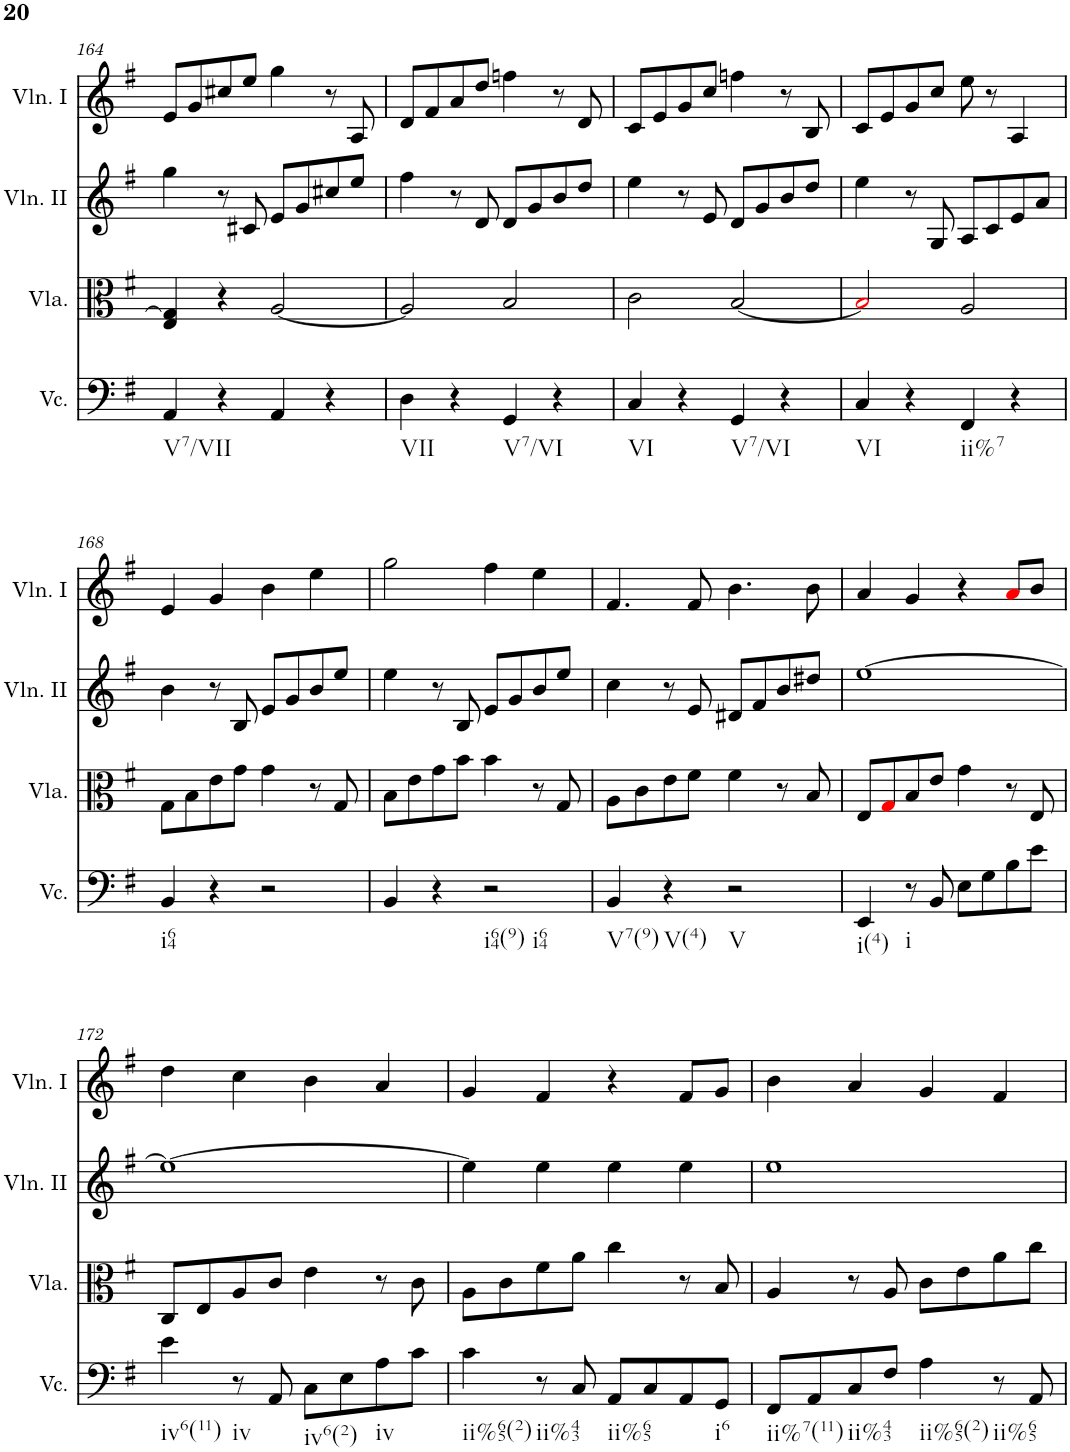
**kern	**kern	**kern	**kern
*part4	*part3	*part2	*part1
*staff4	*staff3	*staff2	*staff1
*I"Violoncello	*I"Viola	*I"Violino II	*I"Violino I
*I'Vc.	*I'Vla.	*I'Vln. II	*I'Vln. I
!!LO:PB:g=z
*clefF4	*clefC3	*clefG2	*clefG2
*k[f#]	*k[f#]	*k[f#]	*k[f#]
*M4/4	*M4/4	*M4/4	*M4/4
=164	=164	=164	=164
!LO:TX:b:t=V7/VII	!	!	!
4AA/	4E/ 4G/]	4gg\	8e/L
.	.	.	8g/
4r	4r	8r	8cc#X/
.	.	8c#X/	8ee/J
4AA/	[2A/	8e/L	4gg\
.	.	8g/	.
4r	.	8cc#X/	8r
.	.	8ee/J	8A/
=165	=165	=165	=165
!LO:TX:b:t=VII	!	!	!
4D\	2A/]	4ff#\	8d/L
.	.	.	8f#/
4r	.	8r	8a/
.	.	8d/	8dd/J
!LO:TX:b:t=V7/VI	!	!	!
4GG/	2B/	8d/L	4ffn\
.	.	8g/	.
4r	.	8b/	8r
.	.	8dd/J	8d/
=166	=166	=166	=166
!LO:TX:b:t=VI	!	!	!
4C/	2c\	4ee\	8c/L
.	.	.	8e/
4r	.	8r	8g/
.	.	8e/	8cc/J
!LO:TX:b:t=V7/VI	!	!	!
4GG/	[2B/	8d/L	4ffn\
.	.	8g/	.
4r	.	8b/	8r
.	.	8dd/J	8B/
=167	=167	=167	=167
!LO:TX:b:t=VI	!	!	!
4C/	2Bi/]	4ee\	8c/L
.	.	.	8e/
4r	.	8r	8g/
.	.	8G/	8cc/J
!LO:TX:b:t=ii%7	!	!	!
4FF#/	2A/	8A/L	8ee\
.	.	8c/	8r
4r	.	8e/	4A/
.	.	8a/J	.
!!LO:LB:g=z
=168	=168	=168	=168
!LO:TX:b:t=i64	!	!	!
4BB/	8G\L	4b\	4e/
.	8B\	.	.
4r	8e\	8r	4g/
.	8g\J	8B/	.
2r	4g\	8e/L	4b\
.	.	8g/	.
.	8r	8b/	4ee\
.	8G/	8ee/J	.
=169	=169	=169	=169
4BB/	8B\L	4ee\	2gg\
.	8e\	.	.
4r	8g\	8r	.
.	8b\J	8B/	.
!LO:TX:b:t=i64(9)	!	!	!
!LO:TX:b:t=i64	!	!	!
2r	4b\	8e/L	4ff#\
.	.	8g/	.
.	8r	8b/	4ee\
.	8G/	8ee/J	.
=170	=170	=170	=170
!LO:TX:b:t=V7(9)	!	!	!
4BB/	8A\L	4cc\	4.f#/
.	8c\	.	.
!LO:TX:b:t=V(4)	!	!	!
4r	8e\	8r	.
.	8f#\J	8e/	8f#/
!LO:TX:b:t=V	!	!	!
2r	4f#\	8d#X/L	4.b\
.	.	8f#/	.
.	8r	8b/	.
.	8B/	8dd#X/J	8b\
=171	=171	=171	=171
!LO:TX:b:t=i(4)	!	!	!
4EE/	8E/L	[1ee	4a/
.	8Gi/	.	.
!LO:TX:b:t=i	!	!	!
8r	8B/	.	4g/
8BB/	8e/J	.	.
8E\L	4g\	.	4r
8G\	.	.	.
8B\	8r	.	8ai/L
8e\J	8E/	.	8b/J
!!LO:LB:g=z
=172	=172	=172	=172
!LO:TX:b:t=iv6(11)	!	!	!
4e\	8C/L	1ee_	4dd\
.	8E/	.	.
!LO:TX:b:t=iv	!	!	!
8r	8A/	.	4cc\
8AA/	8c/J	.	.
!LO:TX:b:t=iv6(2)	!	!	!
8C\L	4e\	.	4b\
8E\	.	.	.
!LO:TX:b:t=iv	!	!	!
8A\	8r	.	4a/
8c\J	8c\	.	.
=173	=173	=173	=173
!LO:TX:b:t=ii%65(2)	!	!	!
4c\	8A\L	4ee\]	4g/
.	8c\	.	.
!LO:TX:b:t=ii%43	!	!	!
8r	8f#\	4ee\	4f#/
8C/	8a\J	.	.
!LO:TX:b:t=ii%65	!	!	!
8AA/L	4cc\	4ee\	4r
8C/	.	.	.
8AA/	8r	4ee\	8f#/L
!LO:TX:b:t=i6	!	!	!
8GG/J	8B/	.	8g/J
=174	=174	=174	=174
!LO:TX:b:t=ii%7(11)	!	!	!
8FF#/L	4A/	1ee	4b\
8AA/	.	.	.
!LO:TX:b:t=ii%43	!	!	!
8C/	8r	.	4a/
8F#/J	8A/	.	.
!LO:TX:b:t=ii%65(2)	!	!	!
4A\	8c\L	.	4g/
.	8e\	.	.
!LO:TX:b:t=ii%65	!	!	!
8r	8a\	.	4f#/
8AA/	8cc\J	.	.
=	=	=	=
*-	*-	*-	*-
